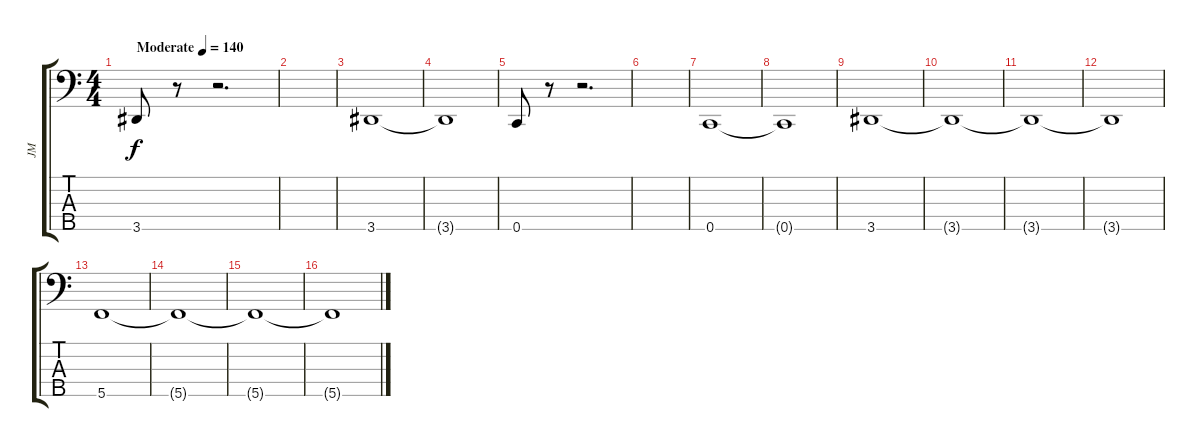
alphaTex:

\track ("JM" "JM") {instrument electricbassfinger}
\staff {score tabs}
\tuning (Ab2 Eb2 Bb1 F1 C1) {hide}
\ts (4 4)
\tempo (140 "Moderate")
\clef f4
\ks c
3.5.8{dy f instrument electricbassfinger} r.8 r.2{d} |
|
3.5.1 |
3.5{t}.1 |
0.5.8 r.8 r.2{d} |
|
0.5.1 |
0.5{t}.1 |
3.5.1 |
3.5{t}.1 |
3.5{t}.1 |
3.5{t}.1 |
5.5.1 |
5.5{t}.1 |
5.5{t}.1 |
5.5{t}.1
